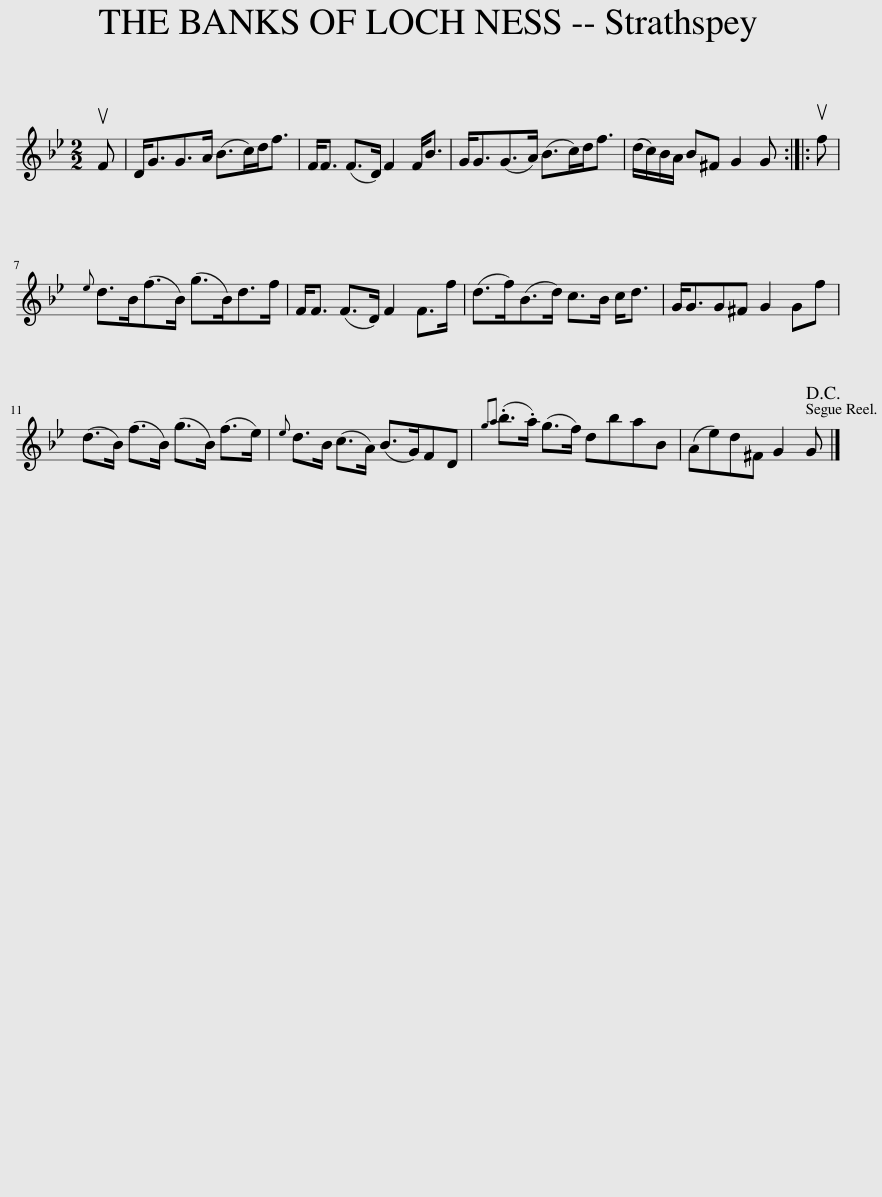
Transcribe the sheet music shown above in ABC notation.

X:1
L:1/8
M:2/2
I:linebreak $
K:Gmin
V:1 treble
V:1
 uF | D<GG>A (B>c)d<f | F<F (F>D) F2 F<B | G<G(G>A) (B>c)d<f | (d/c/)B/A/ B^F G2 G :: %5
 uf |${e} d>B(f>B) (g>B)d>f | F<F (F>D) F2 F>f | (d>f)(B>d) c>B c<d | G<GG^F G2 Gf |$ %10
 (d>B) (f>B) (g>B) (f>e) |{e} d>B (c>A) (B>G)FD |{ga} (.b>.a) (g>f) dbaB | (Ae)d^F G2 G!D.C.! |] %14
